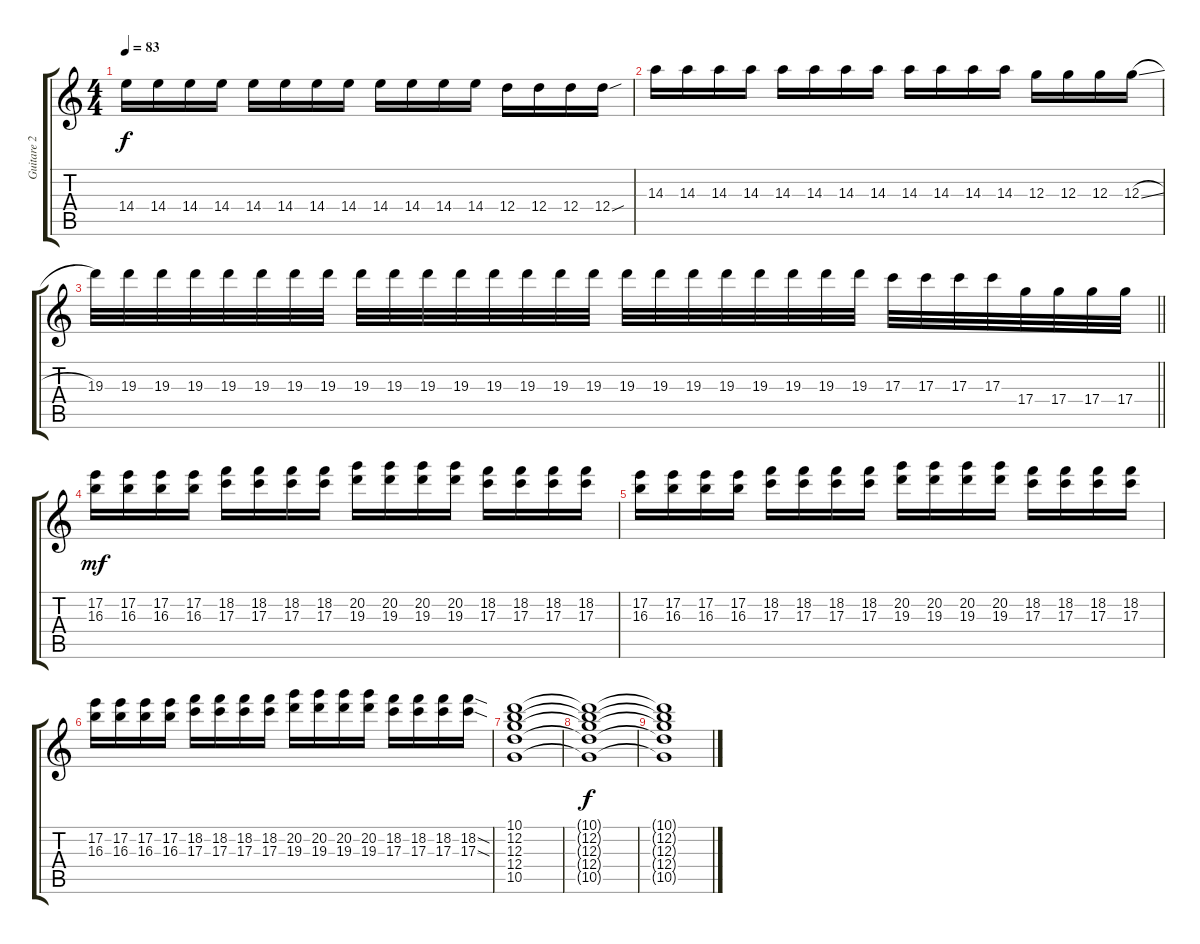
\track ("Guitare 2" "Guitare 2") {instrument electricguitarclean}
\staff {score tabs}
\tuning (E4 B3 G3 D3 A2 E2) {hide}
\ts (4 4)
\tempo 83
\clef g2
\ks c
14.4.16{dy f} 14.4.16 14.4.16 14.4.16 14.4.16 14.4.16 14.4.16 14.4.16 14.4.16 14.4.16 14.4.16 14.4.16 12.4.16 12.4.16 12.4.16 12.4{sou}.16 |
14.3.16 14.3.16 14.3.16 14.3.16 14.3.16 14.3.16 14.3.16 14.3.16 14.3.16 14.3.16 14.3.16 14.3.16 12.3.16 12.3.16 12.3.16 12.3{sl}.16 |
\barLineRight lightlight
19.3.32 19.3.32 19.3.32 19.3.32 19.3.32 19.3.32 19.3.32 19.3.32 19.3.32 19.3.32 19.3.32 19.3.32 19.3.32 19.3.32 19.3.32 19.3.32 19.3.32 19.3.32 19.3.32 19.3.32 19.3.32 19.3.32 19.3.32 19.3.32 17.3.32 17.3.32 17.3.32 17.3.32 17.4.32 17.4.32 17.4.32 17.4.32 |
\section ("" "")
(17.2 16.3).16{dy mf volume 10 instrument electricguitarclean} (17.2 16.3).16 (17.2 16.3).16 (17.2 16.3).16 (18.2 17.3).16 (18.2 17.3).16 (18.2 17.3).16 (18.2 17.3).16 (20.2 19.3).16 (20.2 19.3).16 (20.2 19.3).16 (20.2 19.3).16 (18.2 17.3).16 (18.2 17.3).16 (18.2 17.3).16 (18.2 17.3).16 |
(17.2 16.3).16 (17.2 16.3).16 (17.2 16.3).16 (17.2 16.3).16 (18.2 17.3).16 (18.2 17.3).16 (18.2 17.3).16 (18.2 17.3).16 (20.2 19.3).16 (20.2 19.3).16 (20.2 19.3).16 (20.2 19.3).16 (18.2 17.3).16 (18.2 17.3).16 (18.2 17.3).16 (18.2 17.3).16 |
(17.2 16.3).16 (17.2 16.3).16 (17.2 16.3).16 (17.2 16.3).16 (18.2 17.3).16 (18.2 17.3).16 (18.2 17.3).16 (18.2 17.3).16 (20.2 19.3).16 (20.2 19.3).16 (20.2 19.3).16 (20.2 19.3).16 (18.2 17.3).16 (18.2 17.3).16 (18.2 17.3).16 (18.2{sod} 17.3{sod}).16 |
(10.1 12.2 12.3 12.4 10.5).1 |
(10.1{t} 12.2{t} 12.3{t} 12.4{t} 10.5{t}).1{dy f} |
(10.1{t} 12.2{t} 12.3{t} 12.4{t} 10.5{t}).1
